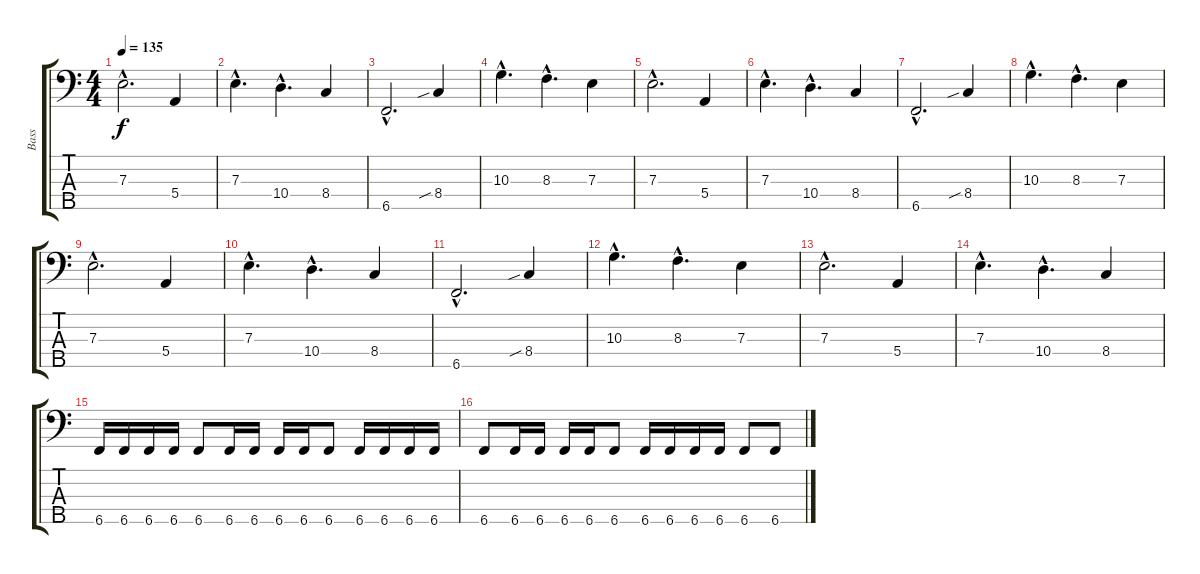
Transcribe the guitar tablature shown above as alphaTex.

\track ("Bass" "Bass") {instrument electricbassfinger}
\staff {score tabs}
\tuning (G2 D2 A1 E1 B0) {hide}
\ts (4 4)
\tempo 135
\clef f4
\ks c
7.3{hac}.2{d dy f} 5.4.4 |
7.3{hac}.4{d} 10.4{hac}.4{d} 8.4.4 |
6.5{hac}.2{d} 8.4{sib}.4 |
10.3{hac}.4{d} 8.3{hac}.4{d} 7.3.4 |
7.3{hac}.2{d} 5.4.4 |
7.3{hac}.4{d} 10.4{hac}.4{d} 8.4.4 |
6.5{hac}.2{d} 8.4{sib}.4 |
10.3{hac}.4{d} 8.3{hac}.4{d} 7.3.4 |
7.3{hac}.2{d} 5.4.4 |
7.3{hac}.4{d} 10.4{hac}.4{d} 8.4.4 |
6.5{hac}.2{d} 8.4{sib}.4 |
10.3{hac}.4{d} 8.3{hac}.4{d} 7.3.4 |
7.3{hac}.2{d} 5.4.4 |
7.3{hac}.4{d} 10.4{hac}.4{d} 8.4.4 |
6.5.16 6.5.16 6.5.16 6.5.16 6.5.8 6.5.16 6.5.16 6.5.16 6.5.16 6.5.8 6.5.16 6.5.16 6.5.16 6.5.16 |
6.5.8 6.5.16 6.5.16 6.5.16 6.5.16 6.5.8 6.5.16 6.5.16 6.5.16 6.5.16 6.5.8 6.5.8
